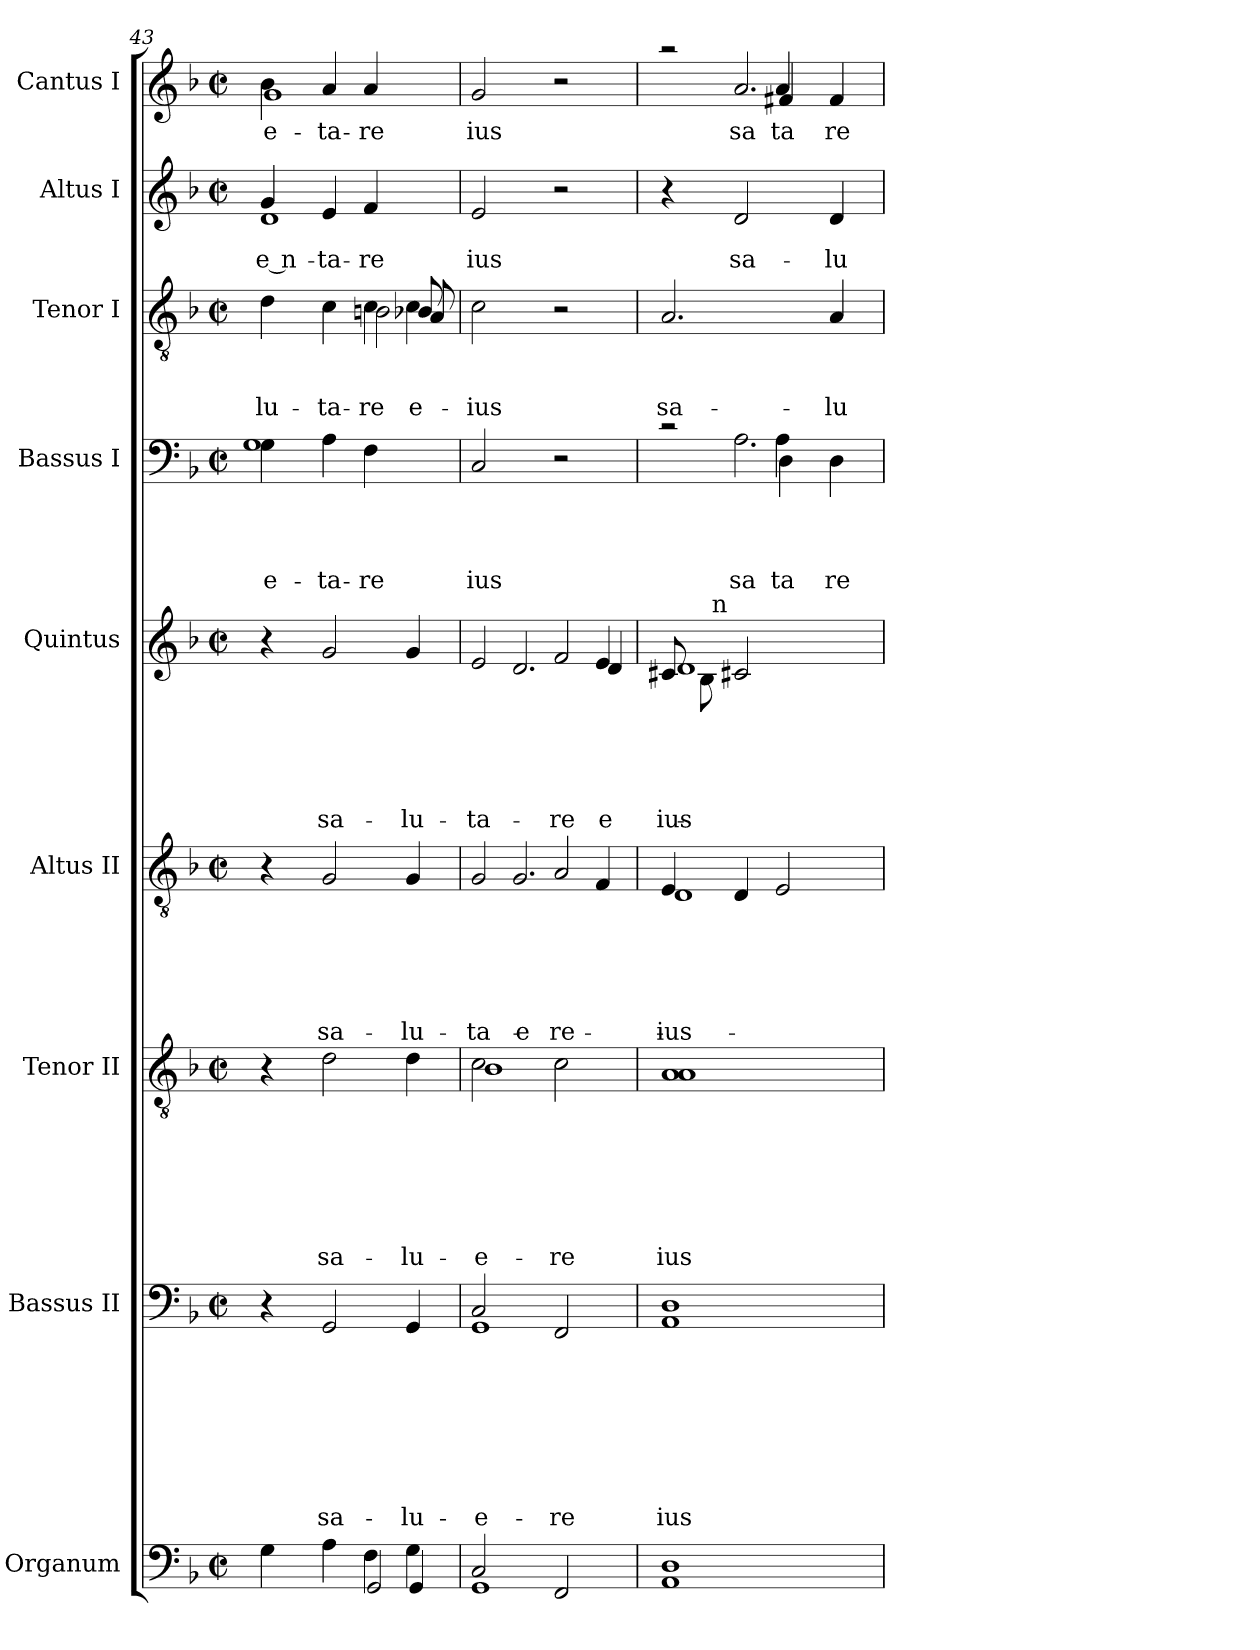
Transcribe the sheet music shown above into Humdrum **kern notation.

**kern	**kern	**text	**text	**text	**text	**text	**text	**text	**text	**kern	**text	**text	**text	**text	**text	**text	**text	**kern	**text	**text	**text	**text	**text	**text	**kern	**text	**text	**text	**text	**text	**kern	**text	**text	**text	**text	**kern	**text	**text	**text	**kern	**text	**text	**kern	**text
*part9	*part8	*part8	*part8	*part8	*part8	*part8	*part8	*part8	*part8	*part7	*part7	*part7	*part7	*part7	*part7	*part7	*part7	*part6	*part6	*part6	*part6	*part6	*part6	*part6	*part5	*part5	*part5	*part5	*part5	*part5	*part4	*part4	*part4	*part4	*part4	*part3	*part3	*part3	*part3	*part2	*part2	*part2	*part1	*part1
*staff9	*staff8	*staff8	*staff8	*staff8	*staff8	*staff8	*staff8	*staff8	*staff8	*staff7	*staff7	*staff7	*staff7	*staff7	*staff7	*staff7	*staff7	*staff6	*staff6	*staff6	*staff6	*staff6	*staff6	*staff6	*staff5	*staff5	*staff5	*staff5	*staff5	*staff5	*staff4	*staff4	*staff4	*staff4	*staff4	*staff3	*staff3	*staff3	*staff3	*staff2	*staff2	*staff2	*staff1	*staff1
*I"Organum	*I"Bassus II	*	*	*	*	*	*	*	*	*I"Tenor II	*	*	*	*	*	*	*	*I"Altus II	*	*	*	*	*	*	*I"Quintus	*	*	*	*	*	*I"Bassus I	*	*	*	*	*I"Tenor I	*	*	*	*I"Altus I	*	*	*I"Cantus I	*
*I'Or	*I'B II	*	*	*	*	*	*	*	*	*I'TII	*	*	*	*	*	*	*	*I'A II	*	*	*	*	*	*	*I'Q	*	*	*	*	*	*I'B I	*	*	*	*	*I'TI	*	*	*	*I'A I	*	*	*I'C I	*
*clefF4	*clefF4	*	*	*	*	*	*	*	*	*clefGv2	*	*	*	*	*	*	*	*clefGv2	*	*	*	*	*	*	*clefG2	*	*	*	*	*	*clefF4	*	*	*	*	*clefGv2	*	*	*	*clefG2	*	*	*clefG2	*
*k[b-]	*k[b-]	*	*	*	*	*	*	*	*	*k[b-]	*	*	*	*	*	*	*	*k[b-]	*	*	*	*	*	*	*k[b-]	*	*	*	*	*	*k[b-]	*	*	*	*	*k[b-]	*	*	*	*k[b-]	*	*	*k[b-]	*
*F:	*F:	*	*	*	*	*	*	*	*	*F:	*	*	*	*	*	*	*	*F:	*	*	*	*	*	*	*F:	*	*	*	*	*	*F:	*	*	*	*	*F:	*	*	*	*F:	*	*	*F:	*
*M2/2	*M2/2	*	*	*	*	*	*	*	*	*M2/2	*	*	*	*	*	*	*	*M2/2	*	*	*	*	*	*	*M2/2	*	*	*	*	*	*M2/2	*	*	*	*	*M2/2	*	*	*	*M2/2	*	*	*M2/2	*
*met(c|)	*met(c|)	*	*	*	*	*	*	*	*	*met(c|)	*	*	*	*	*	*	*	*met(c|)	*	*	*	*	*	*	*met(c|)	*	*	*	*	*	*met(c|)	*	*	*	*	*met(c|)	*	*	*	*met(c|)	*	*	*met(c|)	*
=43	=43	=43	=43	=43	=43	=43	=43	=43	=43	=43	=43	=43	=43	=43	=43	=43	=43	=43	=43	=43	=43	=43	=43	=43	=43	=43	=43	=43	=43	=43	=43	=43	=43	=43	=43	=43	=43	=43	=43	=43	=43	=43	=43	=43
*^	*	*	*	*	*	*	*	*	*	*	*	*	*	*	*	*	*	*	*	*	*	*	*	*	*	*	*	*	*	*	*	*	*	*	*	*	*	*	*	*	*	*	*	*
*	*^	*	*	*	*	*	*	*	*	*	*	*	*	*	*	*	*	*	*	*	*	*	*	*	*	*	*	*	*	*	*	*	*	*	*	*	*	*	*	*	*	*	*	*	*
!	!	!	!	!	!	!	!	!	!	!	!	!	!	!	!	!	!	!	!	!	!	!	!	!	!	!	!	!	!	!	!	!	!	!	!	!	!LO:LY:b	!	!	!	!	!	!	!	!	!
*	*	*	*	*	*	*	*	*	*	*	*	*	*	*	*	*	*	*	*	*	*	*	*	*	*	*	*	*	*	*	*	*	*^	*	*	*	*	*	*	*	*	*	*	*	*	*
!	!	!	!	!	!	!	!	!	!	!	!	!	!	!	!	!	!	!	!	!	!	!	!	!	!	!	!	!	!	!	!	!	!	!	!	!	!	!LO:LY:b:rj	!	!	!	!LO:LY:b	!	!	!LO:LY:b	!	!
*	*	*	*	*	*	*	*	*	*	*	*	*	*	*	*	*	*	*	*	*	*	*	*	*	*	*	*	*	*	*	*	*	*	*	*	*	*	*	*^	*	*	*	*^	*	*	*	*
*	*	*	*	*	*	*	*	*	*	*	*	*	*	*	*	*	*	*	*	*	*	*	*	*	*	*	*	*	*	*	*	*	*	*	*	*	*	*	*	*^	*	*	*	*	*	*	*	*	*
*	*	*	*	*	*	*	*	*	*	*	*	*	*	*	*	*	*	*	*	*	*	*	*	*	*	*	*	*	*	*	*	*	*	*	*	*	*	*	*	*	*^	*	*	*	*	*	*	*	*	*
!	!	!	!	!	!	!	!	!	!	!	!	!	!	!	!	!	!	!	!	!	!	!	!	!	!	!	!	!	!	!	!	!	!	!	!	!	!	!	!	!	!	!	!	!	!	!	!	!	!LO:LY:b:rj	!	!LO:LY:b
*	*	*	*	*	*	*	*	*	*	*	*	*	*	*	*	*	*	*	*	*	*	*	*	*	*	*	*	*	*	*	*	*	*	*	*	*	*	*	*	*	*	*	*	*	*	*	*	*	*	*^	*
!	!	!	!	!	!	!	!	!	!	!	!	!	!	!	!	!	!	!	!	!	!	!	!	!	!	!	!	!	!	!	!	!	!	!	!	!	!	!	!	!	!	!	!	!	!	!	!	!	!	!	!	!LO:LY:b:rj
4G\	2ryy	2.ryy	4r	.	.	.	.	.	.	.	.	4r	.	.	.	.	.	.	.	4r	.	.	.	.	.	.	4r	.	.	.	.	.	4G\	1G	.	.	.	e-	4d\	2.ryy	2.ryy	2ryy	.	.	-lu-	4g/	1d	.	e ­n-	4b-\	1g	e-
!	!	!	!	!	!	!	!	!	!	!	!LO:LY:b	!	!	!	!	!	!	!	!LO:LY:b	!	!	!	!	!	!	!LO:LY:b	!	!	!	!	!	!LO:LY:b	!	!	!	!	!	!LO:LY:b	!	!	!	!	!	!	!LO:LY:b	!	!	!	!LO:LY:b	!	!	!LO:LY:b
4A\	.	.	2GG/	.	.	.	.	.	.	.	sa-	2d\	.	.	.	.	.	.	sa-	2G/	.	.	.	.	.	sa-	2g/	.	.	.	.	sa-	4A\	.	.	.	.	-ta-	4c\	.	.	.	.	.	-ta-	4e/	.	.	-ta-	4a/	.	-ta-
!	!	!	!	!	!	!	!	!	!	!	!	!	!	!	!	!	!	!	!	!	!	!	!	!	!	!	!	!	!	!	!	!	!	!	!	!	!	!LO:LY:b	!	!	!	!	!	!	!LO:LY:b	!	!	!	!LO:LY:b	!	!	!LO:LY:b
4F\	2GG/	.	.	.	.	.	.	.	.	.	.	.	.	.	.	.	.	.	.	.	.	.	.	.	.	.	.	.	.	.	.	.	4F\	.	.	.	.	-re	4c\	.	.	2Bn\	.	.	-re	4f/	.	.	-re	4a/	.	-re
!	!	!	!	!	!	!	!	!	!	!	!LO:LY:b	!	!	!	!	!	!	!	!LO:LY:b	!	!	!	!	!	!	!LO:LY:b	!	!	!	!	!	!LO:LY:b	!	!	!	!	!	!	!	!	!	!	!	!	!LO:LY:b	!	!	!	!	!	!	!
4G\	.	4GG/	4GG/	.	.	.	.	.	.	.	-lu-	4d\	.	.	.	.	.	.	-lu-	4G/	.	.	.	.	.	-lu-	4g/	.	.	.	.	-lu-	4ryy	.	.	.	.	.	4c\	8B-/	8A/	.	.	.	e-	4ryy	.	.	.	4ryy	.	.
.	.	.	.	.	.	.	.	.	.	.	.	.	.	.	.	.	.	.	.	.	.	.	.	.	.	.	.	.	.	.	.	.	.	.	.	.	.	.	.	8ryy	8ryy	.	.	.	.	.	.	.	.	.	.	.
*	*	*	*	*	*	*	*	*	*	*	*	*	*	*	*	*	*	*	*	*	*	*	*	*	*	*	*	*	*	*	*	*	*v	*v	*	*	*	*	*	*	*	*	*	*	*	*v	*v	*	*	*v	*v	*
*	*v	*v	*	*	*	*	*	*	*	*	*	*	*	*	*	*	*	*	*	*	*	*	*	*	*	*	*	*	*	*	*	*	*	*	*	*	*	*	*	*v	*v	*	*	*	*	*	*	*	*
=44	=44	=44	=44	=44	=44	=44	=44	=44	=44	=44	=44	=44	=44	=44	=44	=44	=44	=44	=44	=44	=44	=44	=44	=44	=44	=44	=44	=44	=44	=44	=44	=44	=44	=44	=44	=44	=44	=44	=44	=44	=44	=44	=44	=44	=44	=44	=44
!	!	!	!	!	!	!	!	!	!	!LO:LY:b	!	!	!	!	!	!	!	!	!	!	!	!	!	!	!	!	!	!	!	!	!	!	!	!	!	!	!	!	!	!	!	!	!	!	!	!	!
*	*	*^	*	*	*	*	*	*	*	*	*	*	*	*	*	*	*	*	*	*	*	*	*	*	*	*	*	*	*	*	*	*	*	*	*	*	*	*	*	*	*	*	*	*	*	*	*
!	!	!	!	!	!	!	!	!	!	!	!LO:LY:b:rj	!	!	!	!	!	!	!	!LO:LY:b	!	!	!	!	!	!	!	!	!	!	!	!	!	!	!	!	!	!	!	!	!	!	!	!	!	!	!	!	!
*	*	*	*	*	*	*	*	*	*	*	*	*^	*	*	*	*	*	*	*	*	*	*	*	*	*	*	*	*	*	*	*	*	*	*	*	*	*	*	*	*	*	*	*	*	*	*	*	*
!	!	!	!	!	!	!	!	!	!	!	!	!	!	!	!	!	!	!	!	!LO:LY:b:rj	!	!	!	!	!	!	!LO:LY:b	!	!	!	!	!	!LO:LY:b	!	!	!	!	!LO:LY:b	!	!	!	!	!	!LO:LY:b	!	!	!LO:LY:b	!	!LO:LY:b
*	*	*	*	*	*	*	*	*	*	*	*	*	*	*	*	*	*	*	*	*	*^	*	*	*	*	*	*	*^	*	*	*	*	*	*	*	*	*	*	*	*	*	*	*	*	*	*	*	*	*
*	*	*	*	*	*	*	*	*	*	*	*	*	*	*	*	*	*	*	*	*	*	*^	*	*	*	*	*	*	*	*^	*	*	*	*	*	*	*	*	*	*	*	*	*	*	*	*	*	*	*	*	*
*	*	*	*	*	*	*	*	*	*	*	*	*	*	*	*	*	*	*	*	*	*	*	*	*	*	*	*	*	*	*	*	*^	*	*	*	*	*	*	*	*	*	*	*v	*v	*v	*	*	*	*	*	*	*	*
2C/	1GG	2C/	1GG	.	.	.	.	.	.	.	e-	2c\	1B-	.	.	.	.	.	.	e-	2G/	4ryy	2.ryy	.	.	.	.	.	-ta-	2e/	2.ryy	2.ryy	4ryy	.	.	.	.	-ta-	2C/	.	.	.	-ius	2c\	.	.	-ius	2e/	.	-ius	2g/	-ius
!	!	!	!	!	!	!	!	!	!	!	!	!	!	!	!	!	!	!	!	!	!	!	!	!	!	!	!	!	!LO:LY:b	!	!	!	!	!	!	!	!	!	!	!	!	!	!	!	!	!	!	!	!	!	!	!
.	.	.	.	.	.	.	.	.	.	.	.	.	.	.	.	.	.	.	.	.	.	2.G/	.	.	.	.	.	.	e-	.	.	.	2.d/	.	.	.	.	.	.	.	.	.	.	.	.	.	.	.	.	.	.	.
!	!	!	!	!	!	!	!	!	!	!	!LO:LY:b	!	!	!	!	!	!	!	!	!LO:LY:b	!	!	!	!	!	!	!	!	!LO:LY:b	!	!	!	!	!	!	!	!	!LO:LY:b	!	!	!	!	!	!	!	!	!	!	!	!	!	!
2FF/	.	2FF/	.	.	.	.	.	.	.	.	-re	2c\	.	.	.	.	.	.	.	-re	2A/	.	.	.	.	.	.	.	-re	2f/	.	.	.	.	.	.	.	-re	2r	.	.	.	.	2r	.	.	.	2r	.	.	2r	.
!	!	!	!	!	!	!	!	!	!	!	!	!	!	!	!	!	!	!	!	!	!	!	!	!	!	!	!	!	!	!	!	!	!	!	!	!	!	!LO:LY:b	!	!	!	!	!	!	!	!	!	!	!	!	!	!
.	.	.	.	.	.	.	.	.	.	.	.	.	.	.	.	.	.	.	.	.	.	.	4F/	.	.	.	.	.	.	.	4e/	4d/	.	.	.	.	.	e-	.	.	.	.	.	.	.	.	.	.	.	.	.	.
*v	*v	*	*	*	*	*	*	*	*	*	*	*v	*v	*	*	*	*	*	*	*	*	*	*	*	*	*	*	*	*	*	*	*v	*v	*	*	*	*	*	*	*	*	*	*	*	*	*	*	*	*	*	*	*
*	*v	*v	*	*	*	*	*	*	*	*	*	*	*	*	*	*	*	*	*	*	*	*	*	*	*	*	*	*	*	*	*	*	*	*	*	*	*	*	*	*	*	*	*	*	*	*	*	*	*
!!LO:PB:g=z
=45	=45	=45	=45	=45	=45	=45	=45	=45	=45	=45	=45	=45	=45	=45	=45	=45	=45	=45	=45	=45	=45	=45	=45	=45	=45	=45	=45	=45	=45	=45	=45	=45	=45	=45	=45	=45	=45	=45	=45	=45	=45	=45	=45	=45	=45	=45	=45	=45
!	!	!	!	!	!	!	!	!	!LO:LY:b	!	!	!	!	!	!	!	!LO:LY:b	!	!	!	!	!	!	!	!	!LO:LY:b	!	!	!	!	!	!	!	!LO:LY:b	!	!	!	!	!	!	!	!	!LO:LY:b	!	!	!	!	!
*	*	*	*	*	*	*	*	*	*	*	*	*	*	*	*	*	*	*	*	*	*	*	*	*	*	*	*	*	*	*	*	*	*	*	*^	*	*	*	*	*	*	*	*	*	*	*	*^	*
*	*	*	*	*	*	*	*	*	*	*	*	*	*	*	*	*	*	*	*	*	*	*	*	*	*	*	*	*	*	*	*	*	*	*	*	*^	*	*	*	*	*	*	*	*	*	*	*	*	*^	*
1AA 1D	1AA 1D	.	.	.	.	.	.	.	-ius	1A 1A	.	.	.	.	.	.	-ius	4E/	4ryy	1D	.	.	.	.	.	-ius	8c#X/	8ryy	1d	.	.	.	.	-ius	2rc	4ryy	2ryy	.	.	.	.	2.A/	.	.	sa-	4r	.	.	2raa	4ryy	2ryy	.
.	.	.	.	.	.	.	.	.	.	.	.	.	.	.	.	.	.	.	.	.	.	.	.	.	.	.	32ryy	8B-\	.	.	.	.	.	.	.	.	.	.	.	.	.	.	.	.	.	.	.	.	.	.	.	.
!	!	!	!	!	!	!	!	!	!	!	!	!	!	!	!	!	!	!	!	!	!	!	!	!	!	!	!LO:TX:a:t=n	!	!	!	!	!	!	!	!	!	!	!	!	!	!	!	!	!	!	!	!	!	!	!	!	!
.	.	.	.	.	.	.	.	.	.	.	.	.	.	.	.	.	.	.	.	.	.	.	.	.	.	.	2ryy	.	.	.	.	.	.	.	.	.	.	.	.	.	.	.	.	.	.	.	.	.	.	.	.	.
!	!	!	!	!	!	!	!	!	!	!	!	!	!	!	!	!	!	!	!	!	!	!	!	!	!	!	!	!	!	!	!	!	!	!	!	!	!	!	!	!	!LO:LY:b	!	!	!	!	!	!	!LO:LY:b	!	!	!	!LO:LY:b
.	.	.	.	.	.	.	.	.	.	.	.	.	.	.	.	.	.	2.ryy	4D/	.	.	.	.	.	.	.	.	2c#X/	.	.	.	.	.	.	.	2.A\	.	.	.	.	-sa-	.	.	.	.	2d/	.	sa-	.	2.a/	.	-sa-
!	!	!	!	!	!	!	!	!	!	!	!	!	!	!	!	!	!	!	!	!	!	!	!	!	!	!	!	!	!	!	!	!	!	!	!	!	!	!	!	!	!LO:LY:b	!	!	!	!	!	!	!	!	!	!	!
!	!	!	!	!	!	!	!	!	!	!	!	!	!	!	!	!	!	!	!	!	!	!	!	!	!	!	!	!	!	!	!	!	!	!	!	!	!	!	!	!	!LO:LY:b	!	!	!	!	!	!	!	!	!	!	!LO:LY:b
!	!	!	!	!	!	!	!	!	!	!	!	!	!	!	!	!	!	!	!	!	!	!	!	!	!	!	!	!	!	!	!	!	!	!	!	!	!	!	!	!	!	!	!	!	!	!	!	!	!	!	!	!LO:LY:b
.	.	.	.	.	.	.	.	.	.	.	.	.	.	.	.	.	.	.	2E/	.	.	.	.	.	.	.	.	.	.	.	.	.	.	.	4A\	.	4D\	.	.	.	-ta-	.	.	.	.	.	.	.	4a/	.	4f#X/	-ta-
.	.	.	.	.	.	.	.	.	.	.	.	.	.	.	.	.	.	.	.	.	.	.	.	.	.	.	4ryy	.	.	.	.	.	.	.	.	.	.	.	.	.	.	.	.	.	.	.	.	.	.	.	.	.
!	!	!	!	!	!	!	!	!	!	!	!	!	!	!	!	!	!	!	!	!	!	!	!	!	!	!	!	!	!	!	!	!	!	!	!	!	!	!	!	!	!LO:LY:b	!	!	!	!LO:LY:b	!	!	!LO:LY:b	!	!	!	!LO:LY:b
.	.	.	.	.	.	.	.	.	.	.	.	.	.	.	.	.	.	.	.	.	.	.	.	.	.	.	.	4ryy	.	.	.	.	.	.	4ryy	.	4D\	.	.	.	-re	4A/	.	.	-lu-	4d/	.	-lu-	4ryy	.	4f#/	-re
.	.	.	.	.	.	.	.	.	.	.	.	.	.	.	.	.	.	.	.	.	.	.	.	.	.	.	16.ryy	.	.	.	.	.	.	.	.	.	.	.	.	.	.	.	.	.	.	.	.	.	.	.	.	.
*	*	*	*	*	*	*	*	*	*	*	*	*	*	*	*	*	*	*v	*v	*v	*	*	*	*	*	*	*	*	*	*	*	*	*	*	*v	*v	*v	*	*	*	*	*	*	*	*	*	*	*	*v	*v	*v	*
*	*	*	*	*	*	*	*	*	*	*	*	*	*	*	*	*	*	*	*	*	*	*	*	*	*v	*v	*v	*	*	*	*	*	*	*	*	*	*	*	*	*	*	*	*	*	*	*
=	=	=	=	=	=	=	=	=	=	=	=	=	=	=	=	=	=	=	=	=	=	=	=	=	=	=	=	=	=	=	=	=	=	=	=	=	=	=	=	=	=	=	=	=
*-	*-	*-	*-	*-	*-	*-	*-	*-	*-	*-	*-	*-	*-	*-	*-	*-	*-	*-	*-	*-	*-	*-	*-	*-	*-	*-	*-	*-	*-	*-	*-	*-	*-	*-	*-	*-	*-	*-	*-	*-	*-	*-	*-	*-
